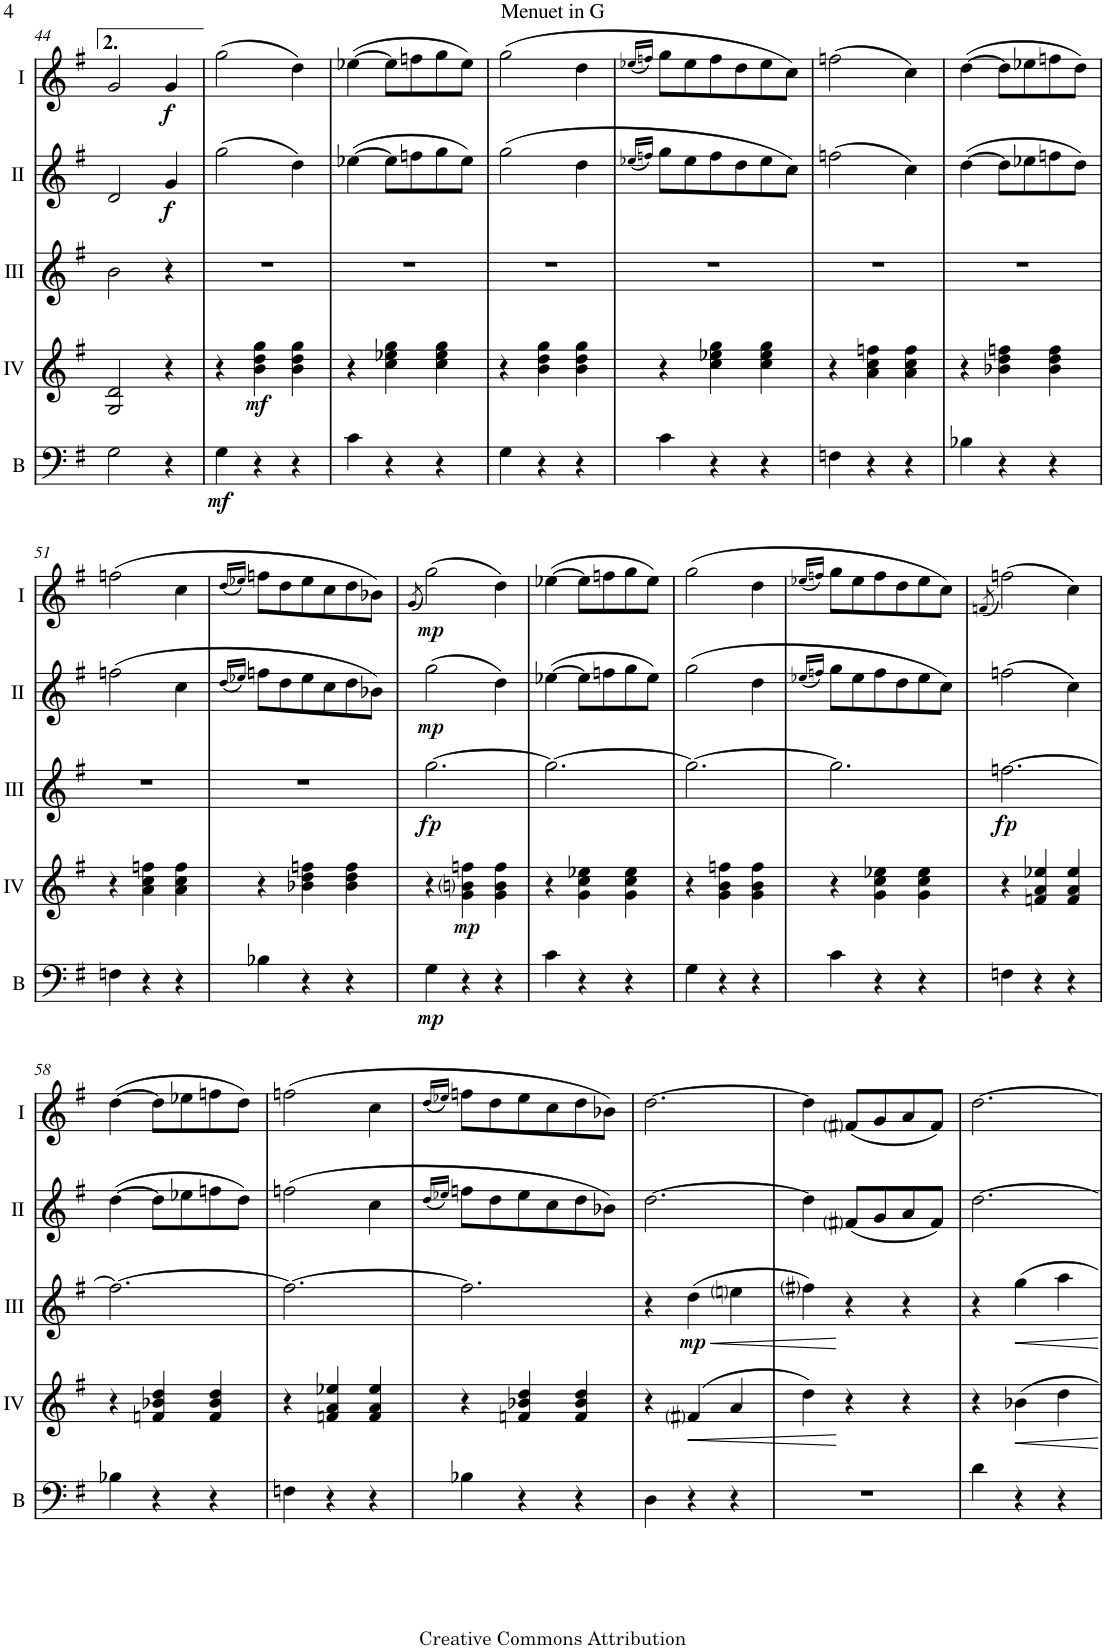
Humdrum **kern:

**kern	**dynam	**kern	**dynam	**kern	**dynam	**kern	**dynam	**kern	**dynam
*part5	*part5	*part4	*part4	*part3	*part3	*part2	*part2	*part1	*part1
*staff5	*staff5	*staff4	*staff4	*staff3	*staff3	*staff2	*staff2	*staff1	*staff1
*I"Bass	*	*I"Acc. 4	*	*I"Acc. 3	*	*I"Acc. 2	*	*I"Acc. 1	*
*I'B	*	*	*	*	*	*	*	*	*
!!LO:PB:g=z
*clefF4	*	*clefG2	*	*clefG2	*	*clefG2	*	*clefG2	*
*Trd7c12	*	*Trd7c12	*	*Trd7c12	*	*	*	*	*
*k[f#]	*	*k[f#]	*	*k[f#]	*	*k[f#]	*	*k[f#]	*
*M3/4	*	*M3/4	*	*M3/4	*	*M3/4	*	*M3/4	*
=44	=44	=44	=44	=44	=44	=44	=44	=44	=44
2G\	.	2G/ 2d/	.	2b\	.	2d/	.	2g/	.
!	!	!	!	!	!	!	!LO:DY:b	!	!LO:DY:b
4r	.	4r	.	4r	.	4g/	f	4g/	f
=45	=45	=45	=45	=45	=45	=45	=45	=45	=45
!	!LO:DY:b	!	!	!	!	!	!	!	!
4G\	mf	4r	.	2.r	.	(2gg\	.	(2gg\	.
!	!	!	!LO:DY:b	!	!	!	!	!	!
4r	.	4b\ 4dd\ 4gg\	mf	.	.	.	.	.	.
4r	.	4b\ 4dd\ 4gg\	.	.	.	4dd\)	.	4dd\)	.
=46	=46	=46	=46	=46	=46	=46	=46	=46	=46
4c\	.	4r	.	2.r	.	([4ee-X\	.	([4ee-X\	.
4r	.	4cc\ 4ee-X\ 4gg\	.	.	.	8ee-\L]	.	8ee-\L]	.
.	.	.	.	.	.	8ffn\	.	8ffn\	.
4r	.	4cc\ 4ee-\ 4gg\	.	.	.	8gg\	.	8gg\	.
.	.	.	.	.	.	8ee-\J)	.	8ee-\J)	.
=47	=47	=47	=47	=47	=47	=47	=47	=47	=47
4G\	.	4r	.	2.r	.	(2gg\	.	(2gg\	.
4r	.	4b\ 4dd\ 4gg\	.	.	.	.	.	.	.
4r	.	4b\ 4dd\ 4gg\	.	.	.	4dd\	.	4dd\	.
=48	=48	=48	=48	=48	=48	=48	=48	=48	=48
.	.	.	.	.	.	(16qee-X/LL	.	(16qee-X/LL	.
.	.	.	.	.	.	16qffn/JJ)	.	16qffn/JJ)	.
4c\	.	4r	.	2.r	.	8gg\L	.	8gg\L	.
.	.	.	.	.	.	8ee-\	.	8ee-\	.
4r	.	4cc\ 4ee-X\ 4gg\	.	.	.	8ff\	.	8ff\	.
.	.	.	.	.	.	8dd\	.	8dd\	.
4r	.	4cc\ 4ee-\ 4gg\	.	.	.	8ee-\	.	8ee-\	.
.	.	.	.	.	.	8cc\J)	.	8cc\J)	.
=49	=49	=49	=49	=49	=49	=49	=49	=49	=49
4Fn\	.	4r	.	2.r	.	(2ffn\	.	(2ffn\	.
4r	.	4a\ 4cc\ 4ffn\	.	.	.	.	.	.	.
4r	.	4a\ 4cc\ 4ff\	.	.	.	4cc\)	.	4cc\)	.
=50	=50	=50	=50	=50	=50	=50	=50	=50	=50
4B-X\	.	4r	.	2.r	.	([4dd\	.	([4dd\	.
4r	.	4b-X\ 4dd\ 4ffn\	.	.	.	8dd\L]	.	8dd\L]	.
.	.	.	.	.	.	8ee-X\	.	8ee-X\	.
4r	.	4b-\ 4dd\ 4ff\	.	.	.	8ffn\	.	8ffn\	.
.	.	.	.	.	.	8dd\J)	.	8dd\J)	.
!!LO:LB:g=z
=51	=51	=51	=51	=51	=51	=51	=51	=51	=51
4Fn\	.	4r	.	2.r	.	(2ffn\	.	(2ffn\	.
4r	.	4a\ 4cc\ 4ffn\	.	.	.	.	.	.	.
4r	.	4a\ 4cc\ 4ff\	.	.	.	4cc\	.	4cc\	.
=52	=52	=52	=52	=52	=52	=52	=52	=52	=52
.	.	.	.	.	.	(16qdd/LL	.	(16qdd/LL	.
.	.	.	.	.	.	16qee-X/JJ)	.	16qee-X/JJ)	.
4B-X\	.	4r	.	2.r	.	8ffn\L	.	8ffn\L	.
.	.	.	.	.	.	8dd\	.	8dd\	.
4r	.	4b-X\ 4dd\ 4ffn\	.	.	.	8ee-\	.	8ee-\	.
.	.	.	.	.	.	8cc\	.	8cc\	.
4r	.	4b-\ 4dd\ 4ff\	.	.	.	8dd\	.	8dd\	.
.	.	.	.	.	.	8b-X\J)	.	8b-X\J)	.
=53	=53	=53	=53	=53	=53	=53	=53	=53	=53
.	.	.	.	.	.	.	.	(8qg/	.
!	!LO:DY:b	!	!	!	!LO:DY:b	!	!LO:DY:b	!	!LO:DY:b
4G\	mp	4r	.	[2.gg\	fp	(2gg\	mp	(2gg\)	mp
!	!	!	!LO:DY:b	!	!	!	!	!	!
4r	.	4g\ 4bni\ 4ffn\	mp	.	.	.	.	.	.
4r	.	4g\ 4b\ 4ff\	.	.	.	4dd\)	.	4dd\)	.
=54	=54	=54	=54	=54	=54	=54	=54	=54	=54
4c\	.	4r	.	2.gg\_	.	([4ee-X\	.	([4ee-X\	.
4r	.	4g\ 4cc\ 4ee-X\	.	.	.	8ee-\L]	.	8ee-\L]	.
.	.	.	.	.	.	8ffn\	.	8ffn\	.
4r	.	4g\ 4cc\ 4ee-\	.	.	.	8gg\	.	8gg\	.
.	.	.	.	.	.	8ee-\J)	.	8ee-\J)	.
=55	=55	=55	=55	=55	=55	=55	=55	=55	=55
4G\	.	4r	.	2.gg\_	.	(2gg\	.	(2gg\	.
4r	.	4g\ 4b\ 4ffn\	.	.	.	.	.	.	.
4r	.	4g\ 4b\ 4ff\	.	.	.	4dd\	.	4dd\	.
=56	=56	=56	=56	=56	=56	=56	=56	=56	=56
.	.	.	.	.	.	(16qee-X/LL	.	(16qee-X/LL	.
.	.	.	.	.	.	16qffn/JJ)	.	16qffn/JJ)	.
4c\	.	4r	.	2.gg\]	.	8gg\L	.	8gg\L	.
.	.	.	.	.	.	8ee-\	.	8ee-\	.
4r	.	4g\ 4cc\ 4ee-X\	.	.	.	8ff\	.	8ff\	.
.	.	.	.	.	.	8dd\	.	8dd\	.
4r	.	4g\ 4cc\ 4ee-\	.	.	.	8ee-\	.	8ee-\	.
.	.	.	.	.	.	8cc\J)	.	8cc\J)	.
=57	=57	=57	=57	=57	=57	=57	=57	=57	=57
.	.	.	.	.	.	.	.	(8qfn/	.
!	!	!	!	!	!LO:DY:b	!	!	!	!
4Fn\	.	4r	.	[2.ffn\	fp	(2ffn\	.	(2ffn\)	.
4r	.	4fn/ 4a/ 4ee-X/	.	.	.	.	.	.	.
4r	.	4f/ 4a/ 4ee-/	.	.	.	4cc\)	.	4cc\)	.
!!LO:LB:g=z
=58	=58	=58	=58	=58	=58	=58	=58	=58	=58
4B-X\	.	4r	.	2.ff\_	.	([4dd\	.	([4dd\	.
4r	.	4fn/ 4b-X/ 4dd/	.	.	.	8dd\L]	.	8dd\L]	.
.	.	.	.	.	.	8ee-X\	.	8ee-X\	.
4r	.	4f/ 4b-/ 4dd/	.	.	.	8ffn\	.	8ffn\	.
.	.	.	.	.	.	8dd\J)	.	8dd\J)	.
=59	=59	=59	=59	=59	=59	=59	=59	=59	=59
4Fn\	.	4r	.	2.ff\_	.	(2ffn\	.	(2ffn\	.
4r	.	4fn/ 4a/ 4ee-X/	.	.	.	.	.	.	.
4r	.	4f/ 4a/ 4ee-/	.	.	.	4cc\	.	4cc\	.
=60	=60	=60	=60	=60	=60	=60	=60	=60	=60
.	.	.	.	.	.	(16qdd/LL	.	(16qdd/LL	.
.	.	.	.	.	.	16qee-X/JJ)	.	16qee-X/JJ)	.
4B-X\	.	4r	.	2.ff\]	.	8ffn\L	.	8ffn\L	.
.	.	.	.	.	.	8dd\	.	8dd\	.
4r	.	4fn/ 4b-X/ 4dd/	.	.	.	8ee-\	.	8ee-\	.
.	.	.	.	.	.	8cc\	.	8cc\	.
4r	.	4f/ 4b-/ 4dd/	.	.	.	8dd\	.	8dd\	.
.	.	.	.	.	.	8b-X\J)	.	8b-X\J)	.
=61	=61	=61	=61	=61	=61	=61	=61	=61	=61
4D\	.	4r	.	4r	.	[2.dd\	.	[2.dd\	.
!	!	!	!LO:HP:b	!	!LO:HP:b	!	!	!	!
!	!	!	!	!	!LO:DY:n=1:b	!	!	!	!
4r	.	(4f#i/	<	(4dd\	< mp	.	.	.	.
4r	.	4a/	.	4eeni\	.	.	.	.	.
=62	=62	=62	=62	=62	=62	=62	=62	=62	=62
2.r	.	4dd\)	.	4ff#i\)	.	4dd\]	.	4dd\]	.
.	.	4r	[	4r	[	(8f#i/L	.	(8f#i/L	.
.	.	.	.	.	.	8g/	.	8g/	.
.	.	4r	.	4r	.	8a/	.	8a/	.
.	.	.	.	.	.	8f#/J)	.	8f#/J)	.
=63	=63	=63	=63	=63	=63	=63	=63	=63	=63
4d\	.	4r	.	4r	.	[2.dd\	.	[2.dd\	.
4r	.	4b-X\	.	4gg\	.	.	.	.	.
4r	.	4dd\	.	4aa\	.	.	.	.	.
=	=	=	=	=	=	=	=	=	=
*-	*-	*-	*-	*-	*-	*-	*-	*-	*-
